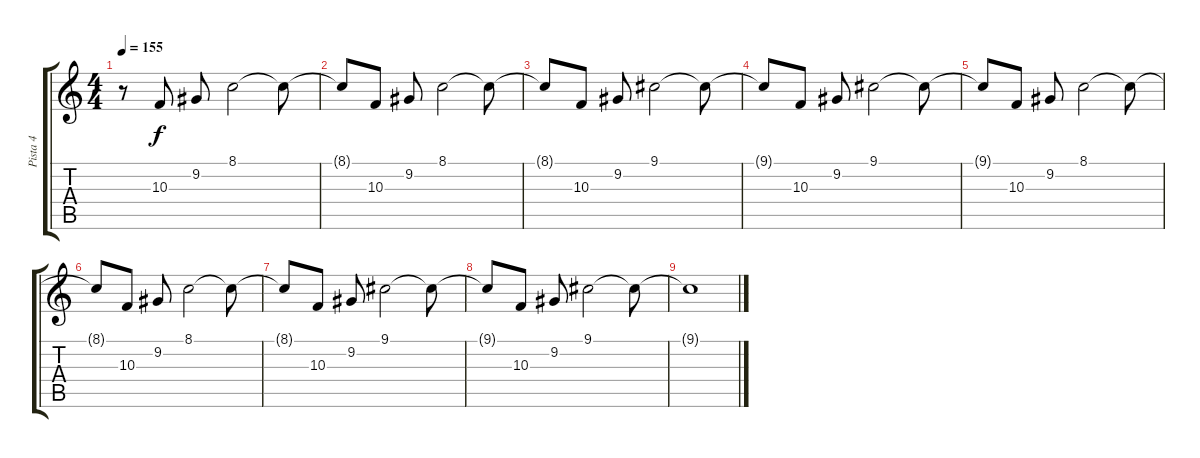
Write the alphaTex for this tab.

\track ("Pista 4" "Pista 4") {instrument lead1square}
\staff {score tabs}
\tuning (E4 B3 G3 D3 A2 E2) {hide}
\ts (4 4)
\tempo 155
\clef g2
\ks c
r.8{dy f instrument lead1square} 10.3.8 9.2.8 8.1.2 8.1{t}.8 |
8.1{t}.8 10.3.8 9.2.8 8.1.2 8.1{t}.8 |
8.1{t}.8 10.3.8 9.2.8 9.1.2 9.1{t}.8 |
9.1{t}.8 10.3.8 9.2.8 9.1.2 9.1{t}.8 |
9.1{t}.8 10.3.8 9.2.8 8.1.2 8.1{t}.8 |
8.1{t}.8 10.3.8 9.2.8 8.1.2 8.1{t}.8 |
8.1{t}.8 10.3.8 9.2.8 9.1.2 9.1{t}.8 |
9.1{t}.8 10.3.8 9.2.8 9.1.2 9.1{t}.8 |
9.1{t}.1{volume 0}
